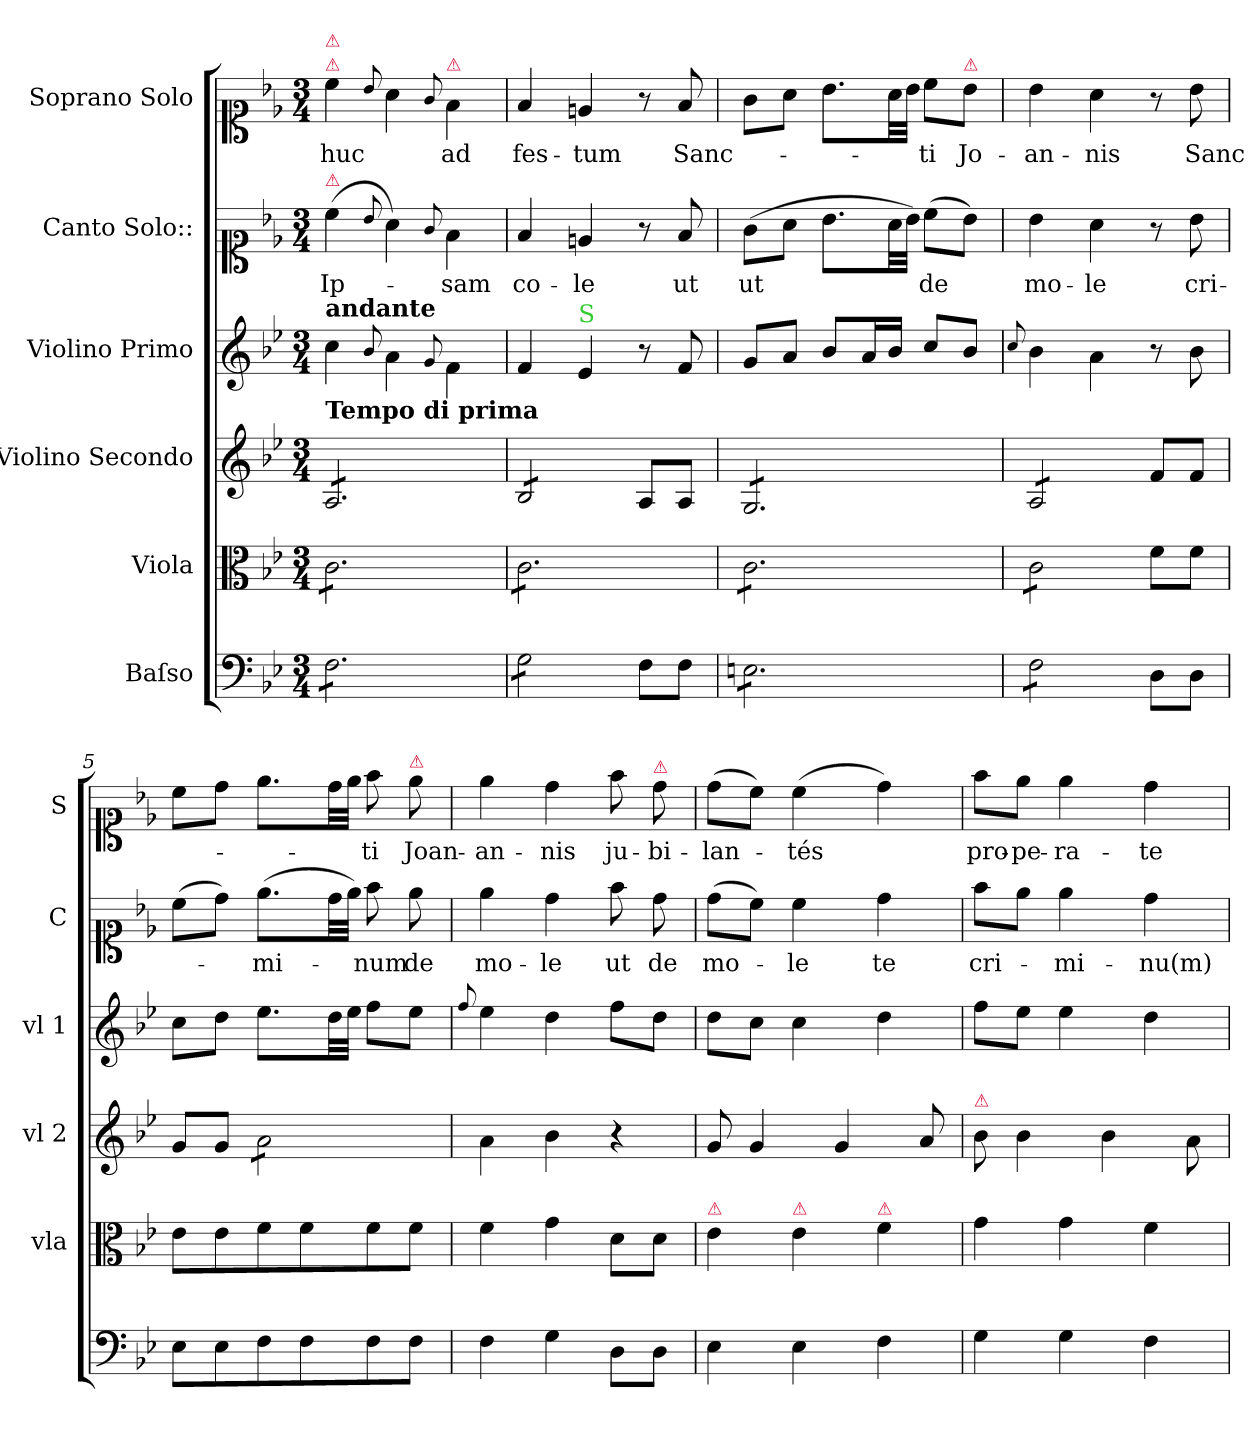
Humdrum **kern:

**kern	**kern	**kern	**kern	**kern	**text	**kern	**text
*part6	*part5	*part4	*part3	*part2	*part2	*part1	*part1
*staff6	*staff5	*staff4	*staff3	*staff2	*staff2	*staff1	*staff1
*I"Baſso	*I"Viola	*I"Violino Secondo	*I"Violino Primo	*I"Canto Solo::	*	*I"Soprano Solo	*
*	*I'vla	*I'vl 2	*I'vl 1	*I'C	*	*I'S	*
*clefF4	*clefC3	*clefG2	*clefG2	*clefC1	*	*clefC1	*
*k[b-e-]	*k[b-e-]	*k[b-e-]	*k[b-e-]	*k[b-e-]	*	*k[b-e-]	*
*B-:	*B-:	*B-:	*B-:	*B-:	*	*B-:	*
*M3/4	*M3/4	*M3/4	*M3/4	*M3/4	*	*M3/4	*
=1	=1	=1	=1	=1	=1	=1	=1
!	!	!	!	!	!	!LO:TX:a:color=crimson:t=⚠	!
!	!	!	!	!	!	!LO:TX:a:color=crimson:t=⚠	!
!	!	!	!	!LO:TX:a:color=crimson:t=⚠	!	!	!
!	!	!	!LO:TX:b:B:t=Tempo di prima	!	!	!	!
!	!	!	!LO:TX:a:B:t=andante	!	!	!	!
!	!	!LO:TX:a:B:t=Tempo di prima	!	!	!	!	!
!	!LO:TX:b:B:t=Tempo di prima	!	!	!	!	!	!
!LO:TX:b:B:t=Tempo di prima	!	!	!	!	!	!	!
*tremolo	*	*	*	*	*	*	*
*	*tremolo	*	*	*	*	*	*
*	*	*tremolo	*	*	*	*	*
8F\L	8c\L	8A/L	4cc\	(4cc\	Ip-	4cc\	huc
8F\	8c\	8A/	.	.	.	.	.
.	.	.	8qqb-/	8qqb-/	.	8qqb-/	.
8F\	8c\	8A/	4a\	4a\)	.	4a\	.
8F\	8c\	8A/	.	.	.	.	.
.	.	.	8qqg/	8qqg/	.	8qqg/	.
!	!	!	!	!	!	!LO:TX:a:color=crimson:t=⚠	!
8F\	8c\	8A/	4f\	4f\	-sam	4f\	ad
8F\J	8c\J	8A/J	.	.	.	.	.
=2	=2	=2	=2	=2	=2	=2	=2
8G\L	8c\L	8B-/L	4f/	4f/	co-	4f/	fes-
8G\	8c\	8B-/	.	.	.	.	.
!	!	!	!LO:TX:a:color=limegreen:t=S	!	!	!	!
8G\	8c\	8B-/	4e-/	4en/	-le	4en/	-tum
8G\J	8c\	8B-/J	.	.	.	.	.
*	*	*Xtremolo	*	*	*	*	*
*Xtremolo	*	*	*	*	*	*	*
8F\L	8c\	8A/L	8r	8r	.	8r	.
8F\J	8c\J	8A/J	8f/	8f/	ut	8f/	Sanc-
=3	=3	=3	=3	=3	=3	=3	=3
*tremolo	*	*	*	*	*	*	*
*	*	*tremolo	*	*	*	*	*
8En\L	8c\L	8G/L	8g/L	(8g\L	ut	8g\L	.
8En\	8c\	8G/	8a/J	8a\J	.	8a\J	.
8En\	8c\	8G/	8b-/L	8.b-\L	.	8.b-\L	.
8En\	8c\	8G/	16a/L	.	.	.	.
.	.	.	16b-/JJ	32a\LL	.	32a\LL	.
.	.	.	.	32b-\JJJ)	.	32b-\JJJ	.
8En\	8c\	8G/	8cc/L	(8cc\L	de	8cc\L	-ti
!	!	!	!	!	!	!LO:TX:a:color=crimson:t=⚠	!
8En\J	8c\J	8G/J	8b-/J	8b-\J)	.	8b-\J	Jo-
=4	=4	=4	=4	=4	=4	=4	=4
.	.	.	8qqcc/	.	.	.	.
8F\L	8c\L	8A/L	4b-\	4b-\	mo-	4b-\	-an-
8F\	8c\	8A/	.	.	.	.	.
8F\	8c\	8A/	4a\	4a\	-le	4a\	-nis
8F\J	8c\J	8A/J	.	.	.	.	.
*	*	*Xtremolo	*	*	*	*	*
*	*Xtremolo	*	*	*	*	*	*
*Xtremolo	*	*	*	*	*	*	*
8D\L	8f\L	8f/L	8r	8r	.	8r	.
8D\J	8f\J	8f/J	8b-\	8b-\	cri-	8b-\	Sanc-
=5	=5	=5	=5	=5	=5	=5	=5
8E-\L	8e-\L	8g/L	8cc\L	(8cc\L	.	8cc\L	.
8E-\	8e-\	8g/J	8dd\J	8dd\J)	.	8dd\J	.
*	*	*tremolo	*	*	*	*	*
8F\	8f\	8a\L	8.ee-\L	(8.ee-\L	-mi-	8.ee-\L	.
8F\	8f\	8a\	.	.	.	.	.
.	.	.	32dd\LL	32dd\LL	.	32dd\LL	.
.	.	.	32ee-\JJJ	32ee-\JJJ)	.	32ee-\JJJ	.
8F\	8f\	8a\	8ff\L	8ff\	-num	8ff\	-ti
!	!	!	!	!	!	!LO:TX:a:color=crimson:t=⚠	!
8F\J	8f\J	8a\J	8ee-\J	8ee-\	de	8ee-\	Joan-
*	*	*Xtremolo	*	*	*	*	*
=6	=6	=6	=6	=6	=6	=6	=6
.	.	.	8qqff/	.	.	.	.
4F\	4f\	4a\	4ee-\	4ee-\	mo-	4ee-\	-an-
4G\	4g\	4b-\	4dd\	4dd\	-le	4dd\	-nis
8D\L	8d\L	4r	8ff\L	8ff\	ut	8ff\	ju-
!	!	!	!	!	!	!LO:TX:a:color=crimson:t=⚠	!
8D\J	8d\J	.	8dd\J	8dd\	de	8dd\	-bi-
=7	=7	=7	=7	=7	=7	=7	=7
!	!LO:TX:a:color=crimson:t=⚠	!	!	!	!	!	!
4E-\	4e-\	8g/	8dd\L	(8dd\L	mo-	(8dd\L	-lan-
.	.	4g/	8cc\J	8cc\J)	.	8cc\J)	.
!	!LO:TX:a:color=crimson:t=⚠	!	!	!	!	!	!
4E-\	4e-\	.	4cc\	4cc\	-le	(4cc\	-tés
.	.	4g/	.	.	.	.	.
!	!LO:TX:a:color=crimson:t=⚠	!	!	!	!	!	!
4F\	4f\	.	4dd\	4dd\	te	4dd\)	.
.	.	8a/	.	.	.	.	.
=8	=8	=8	=8	=8	=8	=8	=8
!	!	!LO:TX:a:color=crimson:t=⚠	!	!	!	!	!
4G\	4g\	8b-\	8ff\L	8ff\L	cri-	8ff\L	pro-
.	.	4b-\	8ee-\J	8ee-\J	.	8ee-\J	-pe-
4G\	4g\	.	4ee-\	4ee-\	-mi-	4ee-\	-ra-
.	.	4b-\	.	.	.	.	.
4F\	4f\	.	4dd\	4dd\	-nu(m)	4dd\	-te
.	.	8a\	.	.	.	.	.
=	=	=	=	=	=	=	=
*-	*-	*-	*-	*-	*-	*-	*-
